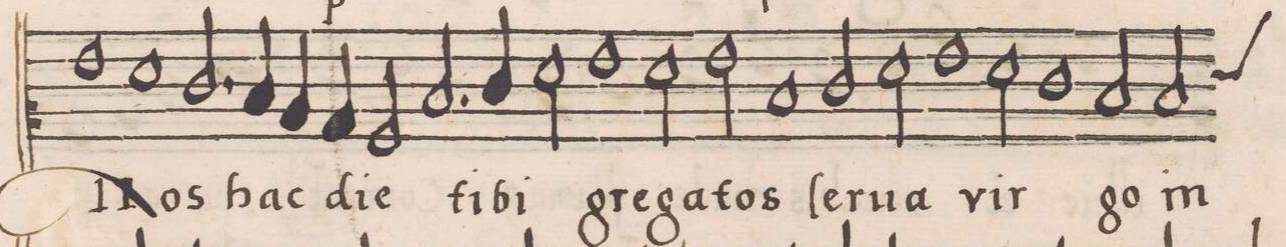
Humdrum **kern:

**kern	**text
*I"CANTVS	*
*clefC2	*
*k[]	*
*met(c)	*
*M2/1	*
1g	Nos
1f	.
=68	=68
2.e/	.
4d/	hac
4c/	.
4B/	di-
2A/	-e
=69	=69
2.d/	ti-
4e/	-bi
2f\	.
1g	gre-
=70	=70
2f\	-ga-
2g\	-tos
1d	.
=71	=71
2e/	ſer-
2f\	-ua
1g	vir-
=72	=72
2f\	.
1e	.
=73	=73
2d/	-go
*custos:f	*
2d/	in
*-	*-
